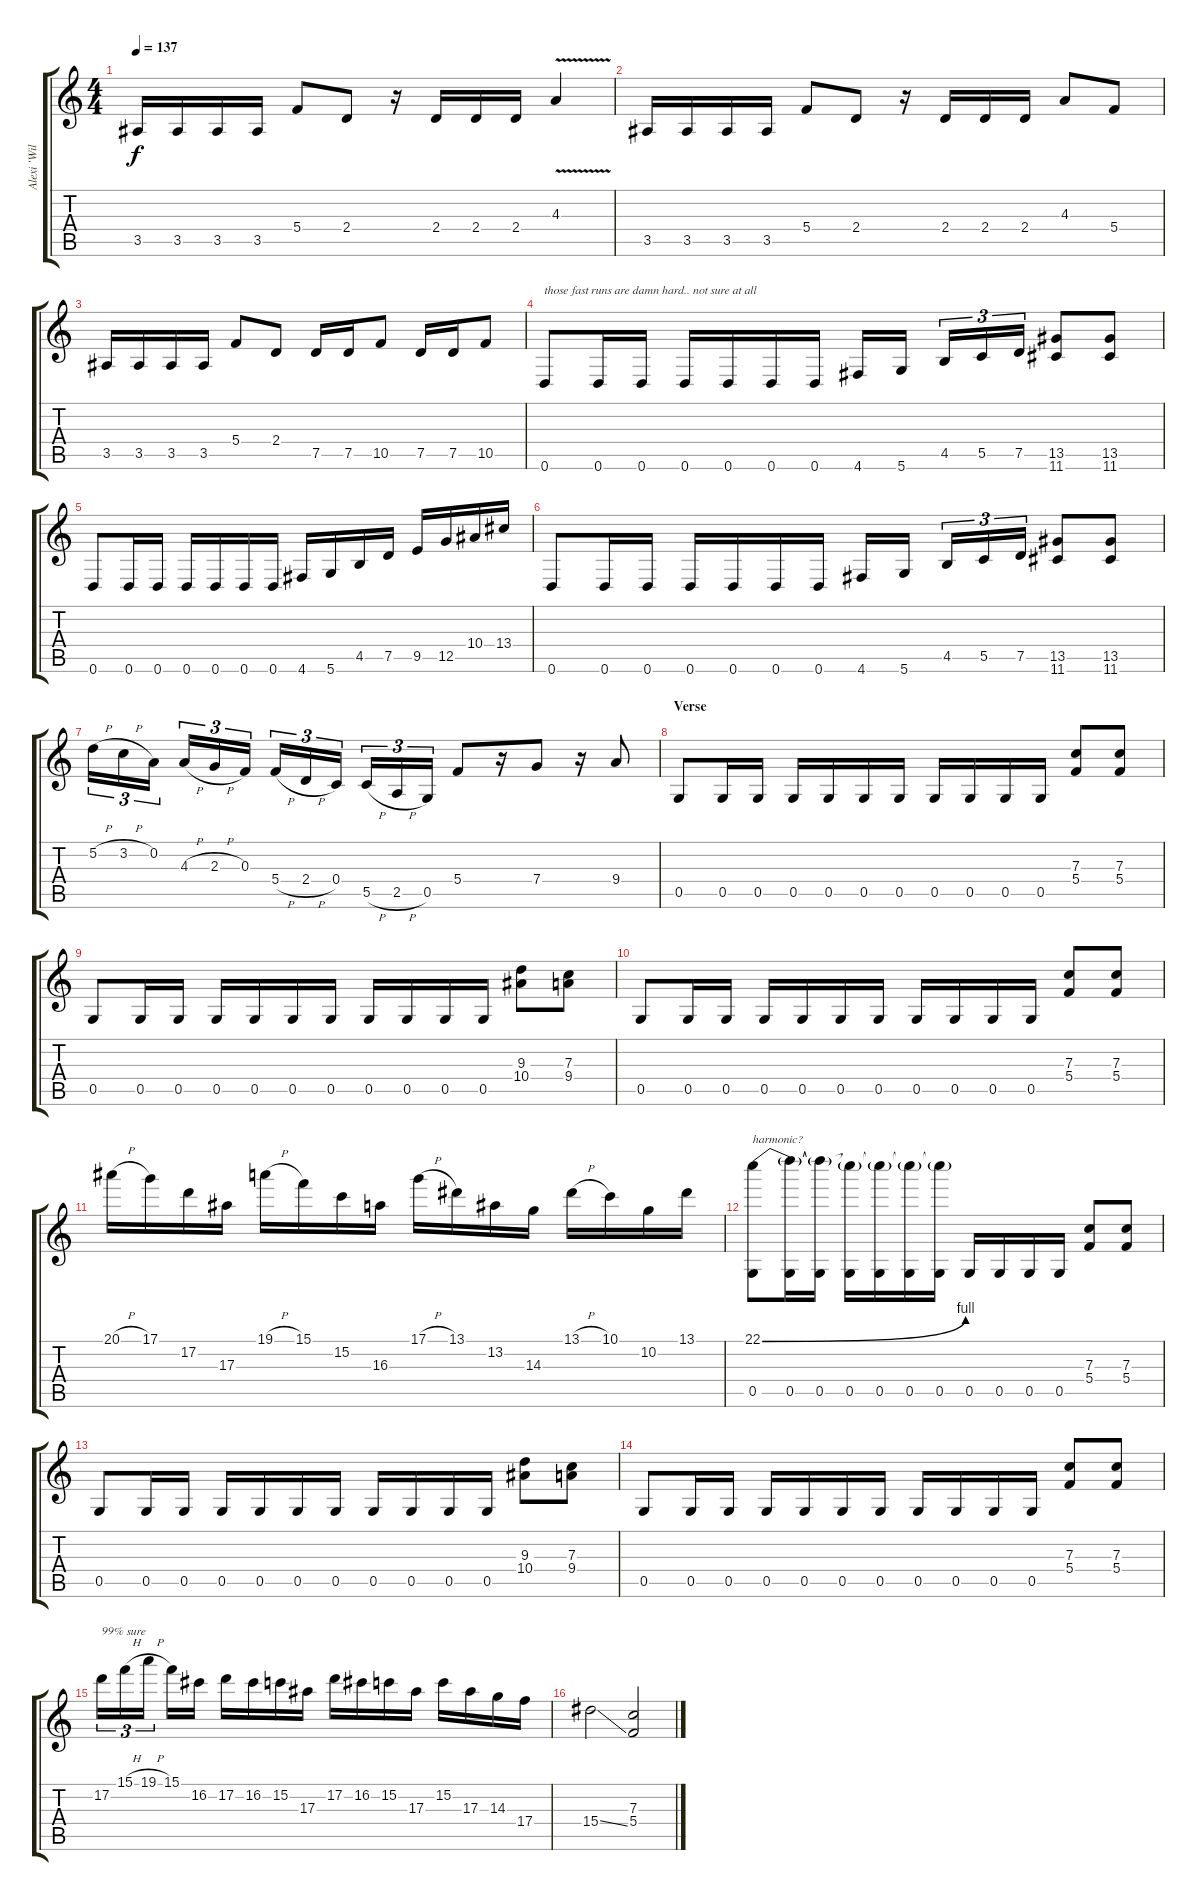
\track ("Alexi 'Wildchild' Laiho" "Alexi 'Wil") {instrument distortionguitar}
\staff {score tabs}
\tuning (D4 A3 F3 C3 G2 D2) {hide}
\ts (4 4)
\tempo 137
\clef g2
\ks c
3.5.16{dy f} 3.5.16 3.5.16 3.5.16 5.4.8 2.4.8 r.16 2.4.16 2.4.16 2.4.16 4.3{v}.4{instrument guitarharmonics} |
3.5.16{instrument distortionguitar} 3.5.16 3.5.16 3.5.16 5.4.8 2.4.8 r.16 2.4.16 2.4.16 2.4.16 4.3.8 5.4.8 |
3.5.16 3.5.16 3.5.16 3.5.16 5.4.8 2.4.8 7.5.16 7.5.16 10.5.8 7.5.16 7.5.16 10.5.8 |
0.6.8{txt "those fast runs are damn hard.. not sure at all"} 0.6.16 0.6.16 0.6.16 0.6.16 0.6.16 0.6.16 4.6.16 5.6.16 4.5.16{tu (3 2)} 5.5.16{tu (3 2)} 7.5.16{tu (3 2)} (13.5 11.6).8 (13.5 11.6).8 |
0.6.8 0.6.16 0.6.16 0.6.16 0.6.16 0.6.16 0.6.16 4.6.16 5.6.16 4.5.16 7.5.16 9.5.16 12.5.16 10.4.16 13.4.16 |
0.6.8 0.6.16 0.6.16 0.6.16 0.6.16 0.6.16 0.6.16 4.6.16 5.6.16 4.5.16{tu (3 2)} 5.5.16{tu (3 2)} 7.5.16{tu (3 2)} (13.5 11.6).8 (13.5 11.6).8 |
5.2{h}.16{tu (3 2)} 3.2{h}.16{tu (3 2)} 0.2.16{tu (3 2)} 4.3{h}.16{tu (3 2)} 2.3{h}.16{tu (3 2)} 0.3.16{tu (3 2)} 5.4{h}.16{tu (3 2)} 2.4{h}.16{tu (3 2)} 0.4.16{tu (3 2)} 5.5{h}.16{tu (3 2)} 2.5{h}.16{tu (3 2)} 0.5.16{tu (3 2)} 5.4.8 r.16 7.4.8 r.16 9.4.8 |
\section ("" "Verse")
0.5.8 0.5.16 0.5.16 0.5.16 0.5.16 0.5.16 0.5.16 0.5.16 0.5.16 0.5.16 0.5.16 (7.3 5.4).8 (7.3 5.4).8 |
0.5.8 0.5.16 0.5.16 0.5.16 0.5.16 0.5.16 0.5.16 0.5.16 0.5.16 0.5.16 0.5.16 (9.3 10.4).8 (7.3 9.4).8 |
0.5.8 0.5.16 0.5.16 0.5.16 0.5.16 0.5.16 0.5.16 0.5.16 0.5.16 0.5.16 0.5.16 (7.3 5.4).8 (7.3 5.4).8 |
20.1{h}.16 17.1.16 17.2.16 17.3.16 19.1{h}.16 15.1.16 15.2.16 16.3.16 17.1{h}.16 13.1.16 13.2.16 14.3.16 13.1{h}.16 10.1.16 10.2.16 13.1.16 |
(22.1{be (bend 0 0 60 4)} 0.5).8{txt "harmonic?"} (22.1{t} 0.5).16 (22.1{t} 0.5).16 (22.1{t} 0.5).16 (22.1{t} 0.5).16 (22.1{t} 0.5).16 (22.1{t} 0.5).16 0.5.16 0.5.16 0.5.16 0.5.16 (7.3 5.4).8 (7.3 5.4).8 |
0.5.8 0.5.16 0.5.16 0.5.16 0.5.16 0.5.16 0.5.16 0.5.16 0.5.16 0.5.16 0.5.16 (9.3 10.4).8 (7.3 9.4).8 |
0.5.8 0.5.16 0.5.16 0.5.16 0.5.16 0.5.16 0.5.16 0.5.16 0.5.16 0.5.16 0.5.16 (7.3 5.4).8 (7.3 5.4).8 |
17.2.16{tu (3 2) txt "99% sure"} 15.1{h}.16{tu (3 2)} 19.1{h}.16{tu (3 2)} 15.1.16 16.2.16 17.2.16 16.2.16 15.2.16 17.3.16 17.2.16 16.2.16 15.2.16 17.3.16 15.2.16 17.3.16 14.3.16 17.4.16 |
15.4{ss}.2 (7.3 5.4).2
